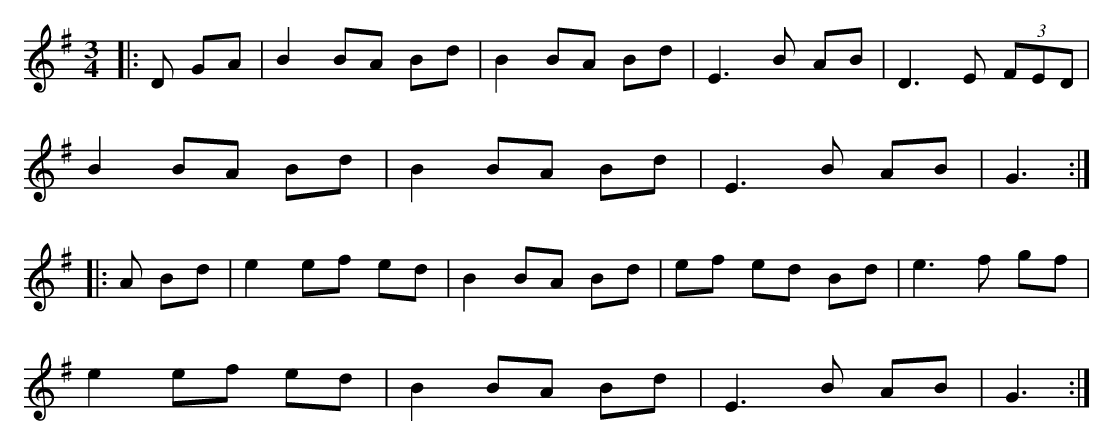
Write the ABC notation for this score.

X:1
M:3/4
K:G
|:D GA |B2 BA Bd | B2 BA Bd | E3 B AB | D3 E (3FED |
B2 BA Bd | B2 BA Bd | E3 B AB | G3 :|
|:A Bd |e2 ef ed | B2 BA Bd | ef ed Bd | e3 f gf |
e2 ef ed | B2 BA Bd | E3 B AB | G3 :|
